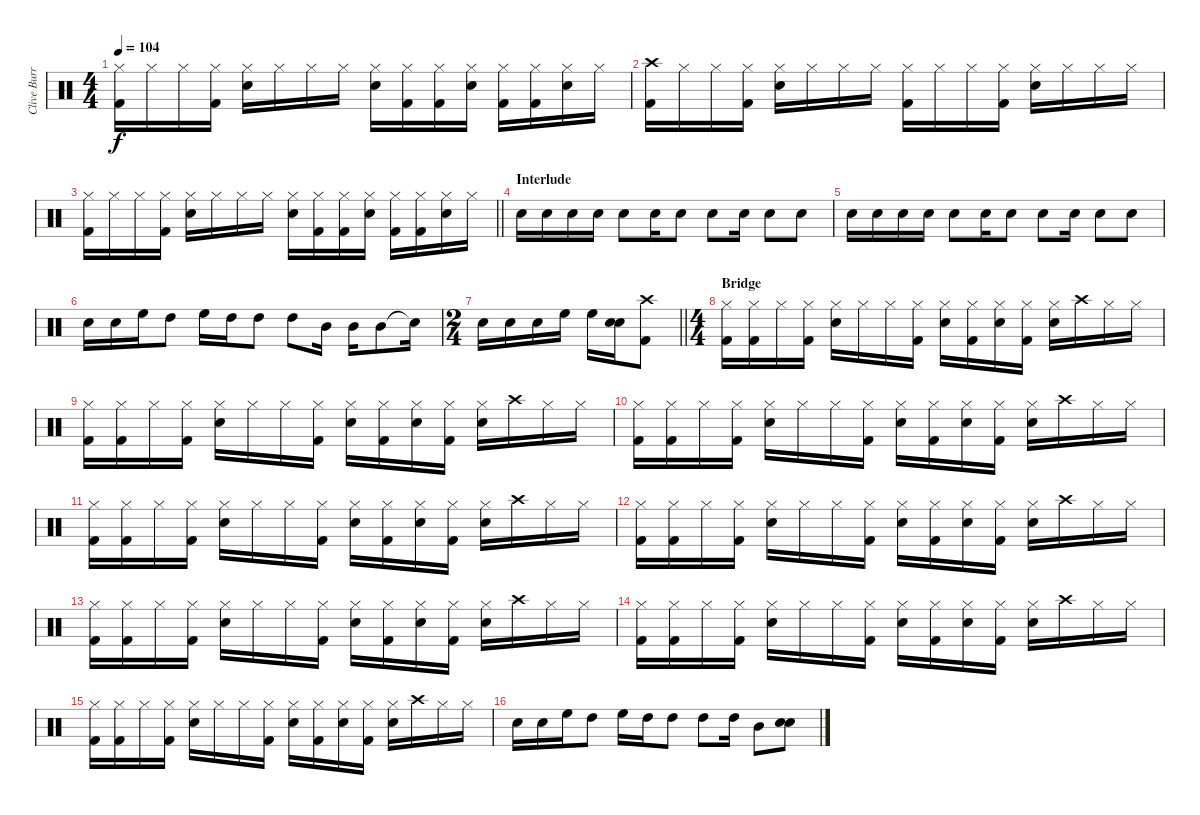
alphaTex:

\track ("Clive Burr" "Clive Burr") {instrument percussion}
\staff {score}
\articulation defaults
\ts (4 4)
\tempo 104
\clef neutral
\ks c
("Hi-Hat (closed)" "Kick (hit) 2").16{dy f} "Hi-Hat (closed)".16 "Hi-Hat (closed)".16 ("Hi-Hat (closed)" "Kick (hit) 2").16 ("Hi-Hat (closed)" "Snare (hit) 2").16 "Hi-Hat (closed)".16 "Hi-Hat (closed)".16 "Hi-Hat (closed)".16 ("Hi-Hat (closed)" "Snare (hit) 2").16 ("Hi-Hat (closed)" "Kick (hit) 2").16 ("Hi-Hat (closed)" "Kick (hit) 2").16 ("Hi-Hat (closed)" "Snare (hit) 2").16 ("Hi-Hat (closed)" "Kick (hit) 2").16 ("Hi-Hat (closed)" "Kick (hit) 2").16 ("Hi-Hat (closed)" "Snare (hit) 2").16 "Hi-Hat (closed)".16 |
("Crash high (hit)" "Kick (hit) 2").16 "Hi-Hat (closed)".16 "Hi-Hat (closed)".16 ("Hi-Hat (closed)" "Kick (hit) 2").16 ("Hi-Hat (closed)" "Snare (hit) 2").16 "Hi-Hat (closed)".16 "Hi-Hat (closed)".16 "Hi-Hat (closed)".16 ("Hi-Hat (closed)" "Kick (hit) 2").16 "Hi-Hat (closed)".16 "Hi-Hat (closed)".16 ("Hi-Hat (closed)" "Kick (hit) 2").16 ("Hi-Hat (closed)" "Snare (hit) 2").16 "Hi-Hat (closed)".16 "Hi-Hat (closed)".16 "Hi-Hat (closed)".16 |
\barLineRight lightlight
("Hi-Hat (closed)" "Kick (hit) 2").16 "Hi-Hat (closed)".16 "Hi-Hat (closed)".16 ("Hi-Hat (closed)" "Kick (hit) 2").16 ("Hi-Hat (closed)" "Snare (hit) 2").16 "Hi-Hat (closed)".16 "Hi-Hat (closed)".16 "Hi-Hat (closed)".16 ("Hi-Hat (closed)" "Snare (hit) 2").16 ("Hi-Hat (closed)" "Kick (hit) 2").16 ("Hi-Hat (closed)" "Kick (hit) 2").16 ("Hi-Hat (closed)" "Snare (hit) 2").16 ("Hi-Hat (closed)" "Kick (hit) 2").16 ("Hi-Hat (closed)" "Kick (hit) 2").16 ("Hi-Hat (closed)" "Snare (hit) 2").16 "Hi-Hat (closed)".16 |
\section ("" "Interlude")
"Snare (hit) 2".16 "Snare (hit) 2".16 "Snare (hit) 2".16 "Snare (hit) 2".16 "Snare (hit) 2".8 "Snare (hit) 2".16 "Snare (hit) 2".8 "Snare (hit) 2".8 "Snare (hit) 2".16 "Snare (hit) 2".8 "Snare (hit) 2".8 |
"Snare (hit) 2".16 "Snare (hit) 2".16 "Snare (hit) 2".16 "Snare (hit) 2".16 "Snare (hit) 2".8 "Snare (hit) 2".16 "Snare (hit) 2".8 "Snare (hit) 2".8 "Snare (hit) 2".16 "Snare (hit) 2".8 "Snare (hit) 2".8 |
"Snare (hit) 2".16 "Snare (hit) 2".16 "High Floor Tom (hit)".16 "High Tom (hit)".8 "High Floor Tom (hit)".16 "High Tom (hit)".16 "High Tom (hit)".8 "High Tom (hit)".8 "Mid Tom (hit)".16 "Mid Tom (hit)".16 "Mid Tom (hit)".8 "Snare (hit)"{t}.16 |
\ts (2 4)
\barLineRight lightlight "Snare (hit) 2".16 "Snare (hit) 2".16 "Snare (hit) 2".16 "High Floor Tom (hit)".16 "High Floor Tom (hit)".16
("Snare (hit) 2" "Snare (hit) 2").16 ("Crash high (hit)" "Kick (hit) 2").8 |
\ts (4 4)
\section ("" "Bridge")
("Hi-Hat (closed)" "Kick (hit) 2").16 ("Hi-Hat (closed)" "Kick (hit) 2").16 "Hi-Hat (closed)".16 ("Hi-Hat (closed)" "Kick (hit) 2").16 ("Hi-Hat (closed)" "Snare (hit) 2").16 "Hi-Hat (closed)".16 "Hi-Hat (closed)".16 ("Hi-Hat (closed)" "Kick (hit) 2").16 ("Hi-Hat (closed)" "Snare (hit) 2").16 ("Hi-Hat (closed)" "Kick (hit) 2").16 ("Hi-Hat (closed)" "Snare (hit) 2").16 ("Hi-Hat (closed)" "Kick (hit) 2").16 ("Hi-Hat (closed)" "Snare (hit) 2").16 "Crash high (hit)".16 "Hi-Hat (closed)".16 "Hi-Hat (closed)".16 |
("Hi-Hat (closed)" "Kick (hit) 2").16 ("Hi-Hat (closed)" "Kick (hit) 2").16 "Hi-Hat (closed)".16 ("Hi-Hat (closed)" "Kick (hit) 2").16 ("Hi-Hat (closed)" "Snare (hit) 2").16 "Hi-Hat (closed)".16 "Hi-Hat (closed)".16 ("Hi-Hat (closed)" "Kick (hit) 2").16 ("Hi-Hat (closed)" "Snare (hit) 2").16 ("Hi-Hat (closed)" "Kick (hit) 2").16 ("Hi-Hat (closed)" "Snare (hit) 2").16 ("Hi-Hat (closed)" "Kick (hit) 2").16 ("Hi-Hat (closed)" "Snare (hit) 2").16 "Crash high (hit)".16 "Hi-Hat (closed)".16 "Hi-Hat (closed)".16 |
("Hi-Hat (closed)" "Kick (hit) 2").16 ("Hi-Hat (closed)" "Kick (hit) 2").16 "Hi-Hat (closed)".16 ("Hi-Hat (closed)" "Kick (hit) 2").16 ("Hi-Hat (closed)" "Snare (hit) 2").16 "Hi-Hat (closed)".16 "Hi-Hat (closed)".16 ("Hi-Hat (closed)" "Kick (hit) 2").16 ("Hi-Hat (closed)" "Snare (hit) 2").16 ("Hi-Hat (closed)" "Kick (hit) 2").16 ("Hi-Hat (closed)" "Snare (hit) 2").16 ("Hi-Hat (closed)" "Kick (hit) 2").16 ("Hi-Hat (closed)" "Snare (hit) 2").16 "Crash high (hit)".16 "Hi-Hat (closed)".16 "Hi-Hat (closed)".16 |
("Hi-Hat (closed)" "Kick (hit) 2").16 ("Hi-Hat (closed)" "Kick (hit) 2").16 "Hi-Hat (closed)".16 ("Hi-Hat (closed)" "Kick (hit) 2").16 ("Hi-Hat (closed)" "Snare (hit) 2").16 "Hi-Hat (closed)".16 "Hi-Hat (closed)".16 ("Hi-Hat (closed)" "Kick (hit) 2").16 ("Hi-Hat (closed)" "Snare (hit) 2").16 ("Hi-Hat (closed)" "Kick (hit) 2").16 ("Hi-Hat (closed)" "Snare (hit) 2").16 ("Hi-Hat (closed)" "Kick (hit) 2").16 ("Hi-Hat (closed)" "Snare (hit) 2").16 "Crash high (hit)".16 "Hi-Hat (closed)".16 "Hi-Hat (closed)".16 |
("Hi-Hat (closed)" "Kick (hit) 2").16 ("Hi-Hat (closed)" "Kick (hit) 2").16 "Hi-Hat (closed)".16 ("Hi-Hat (closed)" "Kick (hit) 2").16 ("Hi-Hat (closed)" "Snare (hit) 2").16 "Hi-Hat (closed)".16 "Hi-Hat (closed)".16 ("Hi-Hat (closed)" "Kick (hit) 2").16 ("Hi-Hat (closed)" "Snare (hit) 2").16 ("Hi-Hat (closed)" "Kick (hit) 2").16 ("Hi-Hat (closed)" "Snare (hit) 2").16 ("Hi-Hat (closed)" "Kick (hit) 2").16 ("Hi-Hat (closed)" "Snare (hit) 2").16 "Crash high (hit)".16 "Hi-Hat (closed)".16 "Hi-Hat (closed)".16 |
("Hi-Hat (closed)" "Kick (hit) 2").16 ("Hi-Hat (closed)" "Kick (hit) 2").16 "Hi-Hat (closed)".16 ("Hi-Hat (closed)" "Kick (hit) 2").16 ("Hi-Hat (closed)" "Snare (hit) 2").16 "Hi-Hat (closed)".16 "Hi-Hat (closed)".16 ("Hi-Hat (closed)" "Kick (hit) 2").16 ("Hi-Hat (closed)" "Snare (hit) 2").16 ("Hi-Hat (closed)" "Kick (hit) 2").16 ("Hi-Hat (closed)" "Snare (hit) 2").16 ("Hi-Hat (closed)" "Kick (hit) 2").16 ("Hi-Hat (closed)" "Snare (hit) 2").16 "Crash high (hit)".16 "Hi-Hat (closed)".16 "Hi-Hat (closed)".16 |
("Hi-Hat (closed)" "Kick (hit) 2").16 ("Hi-Hat (closed)" "Kick (hit) 2").16 "Hi-Hat (closed)".16 ("Hi-Hat (closed)" "Kick (hit) 2").16 ("Hi-Hat (closed)" "Snare (hit) 2").16 "Hi-Hat (closed)".16 "Hi-Hat (closed)".16 ("Hi-Hat (closed)" "Kick (hit) 2").16 ("Hi-Hat (closed)" "Snare (hit) 2").16 ("Hi-Hat (closed)" "Kick (hit) 2").16 ("Hi-Hat (closed)" "Snare (hit) 2").16 ("Hi-Hat (closed)" "Kick (hit) 2").16 ("Hi-Hat (closed)" "Snare (hit) 2").16 "Crash high (hit)".16 "Hi-Hat (closed)".16 "Hi-Hat (closed)".16 |
("Hi-Hat (closed)" "Kick (hit) 2").16 ("Hi-Hat (closed)" "Kick (hit) 2").16 "Hi-Hat (closed)".16 ("Hi-Hat (closed)" "Kick (hit) 2").16 ("Hi-Hat (closed)" "Snare (hit) 2").16 "Hi-Hat (closed)".16 "Hi-Hat (closed)".16 ("Hi-Hat (closed)" "Kick (hit) 2").16 ("Hi-Hat (closed)" "Snare (hit) 2").16 ("Hi-Hat (closed)" "Kick (hit) 2").16 ("Hi-Hat (closed)" "Snare (hit) 2").16 ("Hi-Hat (closed)" "Kick (hit) 2").16 ("Hi-Hat (closed)" "Snare (hit) 2").16 "Crash high (hit)".16 "Hi-Hat (closed)".16 "Hi-Hat (closed)".16 |
"Snare (hit) 2".16 "Snare (hit) 2".16 "High Floor Tom (hit)".16 "High Tom (hit)".8 "High Floor Tom (hit)".16 "High Tom (hit)".16 "High Tom (hit)".8 "High Tom (hit)".8 "High Tom (hit)".16 "Mid Tom (hit)".8 ("Snare (hit) 2" "Snare (hit) 2").8
